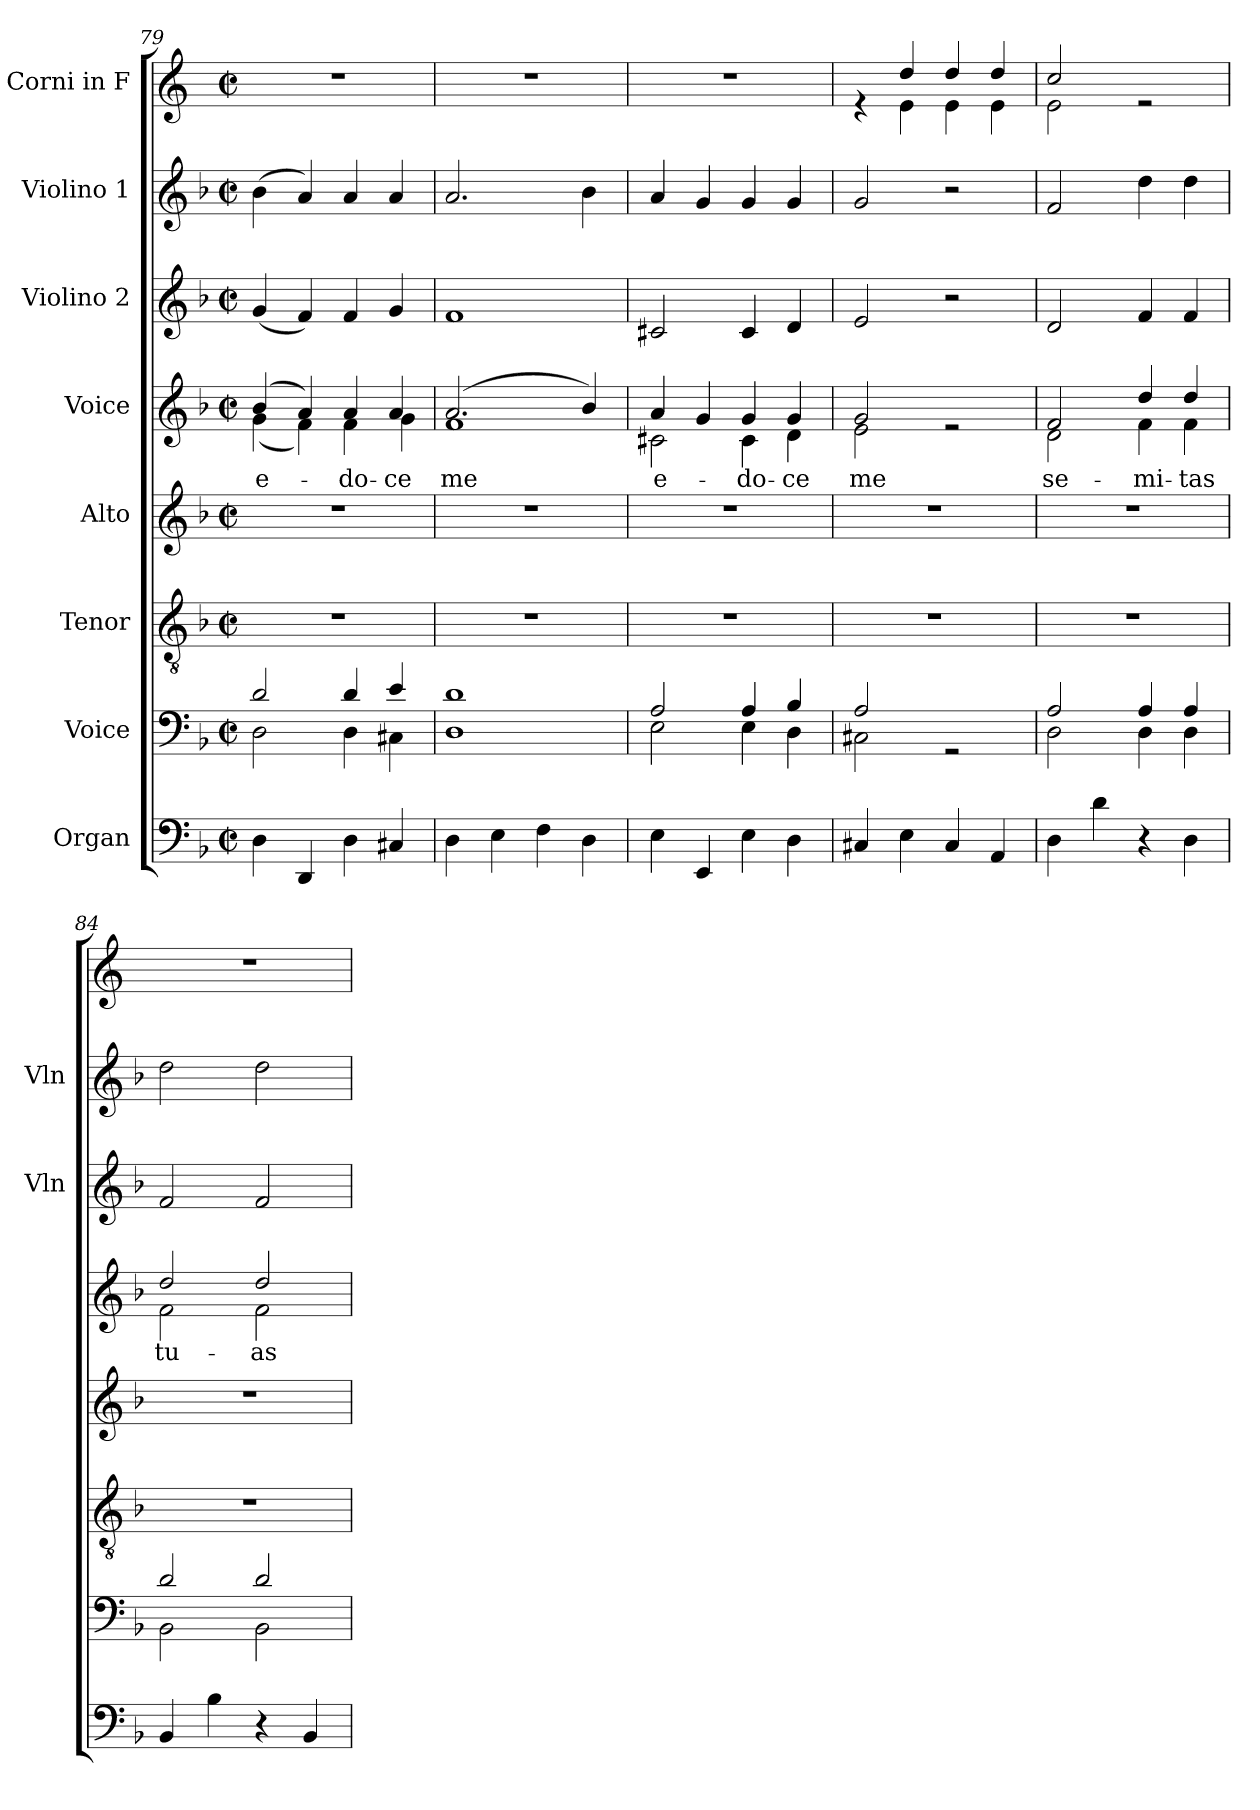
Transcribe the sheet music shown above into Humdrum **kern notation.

**kern	**kern	**kern	**kern	**kern	**text	**kern	**kern	**kern
*part8	*part7	*part6	*part5	*part4	*part4	*part3	*part2	*part1
*staff8	*staff7	*staff6	*staff5	*staff4	*staff4	*staff3	*staff2	*staff1
*I"Organ	*I"Voice	*I"Tenor	*I"Alto	*I"Voice	*	*I"Violino 2	*I"Violino 1	*I"Corni in F
*	*	*	*	*	*	*I'Vln	*I'Vln	*
*clefF4	*clefF4	*clefGv2	*clefG2	*clefG2	*	*clefG2	*clefG2	*clefG2
*	*	*	*	*	*	*	*	*ITrd4c7
*k[b-]	*k[b-]	*k[b-]	*k[b-]	*k[b-]	*	*k[b-]	*k[b-]	*k[b-]
*M2/2	*M2/2	*M2/2	*M2/2	*M2/2	*	*M2/2	*M2/2	*M2/2
*met(c|)	*met(c|)	*met(c|)	*met(c|)	*met(c|)	*	*met(c|)	*met(c|)	*met(c|)
=79	=79	=79	=79	=79	=79	=79	=79	=79
*	*^	*	*	*	*	*	*	*
!	!	!	!	!	!	!LO:LY:b	!	!	!
*	*	*	*	*	*^	*	*	*	*
4D\	2d/	2D\	1r	1r	(4b-/	(4g\	e-	(4g/	(4b-\	1r
4DD/	.	.	.	.	4a/)	4f\)	.	4f/)	4a/)	.
!	!	!	!	!	!	!	!LO:LY:b	!	!	!
4D\	4d/	4D\	.	.	4a/	4f\	-do-	4f/	4a/	.
!	!	!	!	!	!	!	!LO:LY:b	!	!	!
4C#X/	4e/	4C#X\	.	.	4a/	4g\	-ce	4g/	4a/	.
!!LO:LB:g=z
=80	=80	=80	=80	=80	=80	=80	=80	=80	=80	=80
!	!	!	!	!	!	!	!LO:LY:b	!	!	!
4D\	1d	1D	1r	1r	(2.a/	1f	me	1f	2.a/	1r
4E\	.	.	.	.	.	.	.	.	.	.
4F\	.	.	.	.	.	.	.	.	.	.
4D\	.	.	.	.	4b-/)	.	.	.	4b-\	.
=81	=81	=81	=81	=81	=81	=81	=81	=81	=81	=81
!	!	!	!	!	!	!	!LO:LY:b	!	!	!
4E\	2A/	2E\	1r	1r	4a/	2c#X\	e-	2c#X/	4a/	1r
4EE/	.	.	.	.	4g/	.	.	.	4g/	.
!	!	!	!	!	!	!	!LO:LY:b	!	!	!
4E\	4A/	4E\	.	.	4g/	4c#\	-do-	4c#/	4g/	.
!	!	!	!	!	!	!	!LO:LY:b	!	!	!
4D\	4B-/	4D\	.	.	4g/	4d\	-ce	4d/	4g/	.
=82	=82	=82	=82	=82	=82	=82	=82	=82	=82	=82
!	!	!	!	!	!	!	!LO:LY:b	!	!	!
*	*	*	*	*	*	*	*	*	*	*^
4C#X/	2A/	2C#X\	1r	1r	2g/	2e\	me	2e/	2g/	4re	4ryy
4E\	.	.	.	.	.	.	.	.	.	4g/	4A\
4C#/	2rGG	2ryy	.	.	2re	2ryy	.	2r	2r	4g/	4A\
4AA/	.	.	.	.	.	.	.	.	.	4g/	4A\
=83	=83	=83	=83	=83	=83	=83	=83	=83	=83	=83	=83
!	!	!	!	!	!	!	!LO:LY:b	!	!	!	!
4D\	2A/	2D\	1r	1r	2f/	2d\	se-	2d/	2f/	2f/	2A\
4d\	.	.	.	.	.	.	.	.	.	.	.
!	!	!	!	!	!	!	!LO:LY:b	!	!	!	!
4r	4A/	4D\	.	.	4dd/	4f\	-mi-	4f/	4dd\	2re	2ryy
!	!	!	!	!	!	!	!LO:LY:b	!	!	!	!
4D\	4A/	4D\	.	.	4dd/	4f\	-tas	4f/	4dd\	.	.
*	*	*	*	*	*	*	*	*	*	*v	*v
=84	=84	=84	=84	=84	=84	=84	=84	=84	=84	=84
!	!	!	!	!	!	!	!LO:LY:b	!	!	!
4BB-/	2d/	2BB-\	1r	1r	2dd/	2f\	tu-	2f/	2dd\	1r
4B-\	.	.	.	.	.	.	.	.	.	.
!	!	!	!	!	!	!	!LO:LY:b	!	!	!
4r	2d/	2BB-\	.	.	2dd/	2f\	-as	2f/	2dd\	.
4BB-/	.	.	.	.	.	.	.	.	.	.
*	*v	*v	*	*	*v	*v	*	*	*	*
=	=	=	=	=	=	=	=	=
*-	*-	*-	*-	*-	*-	*-	*-	*-
